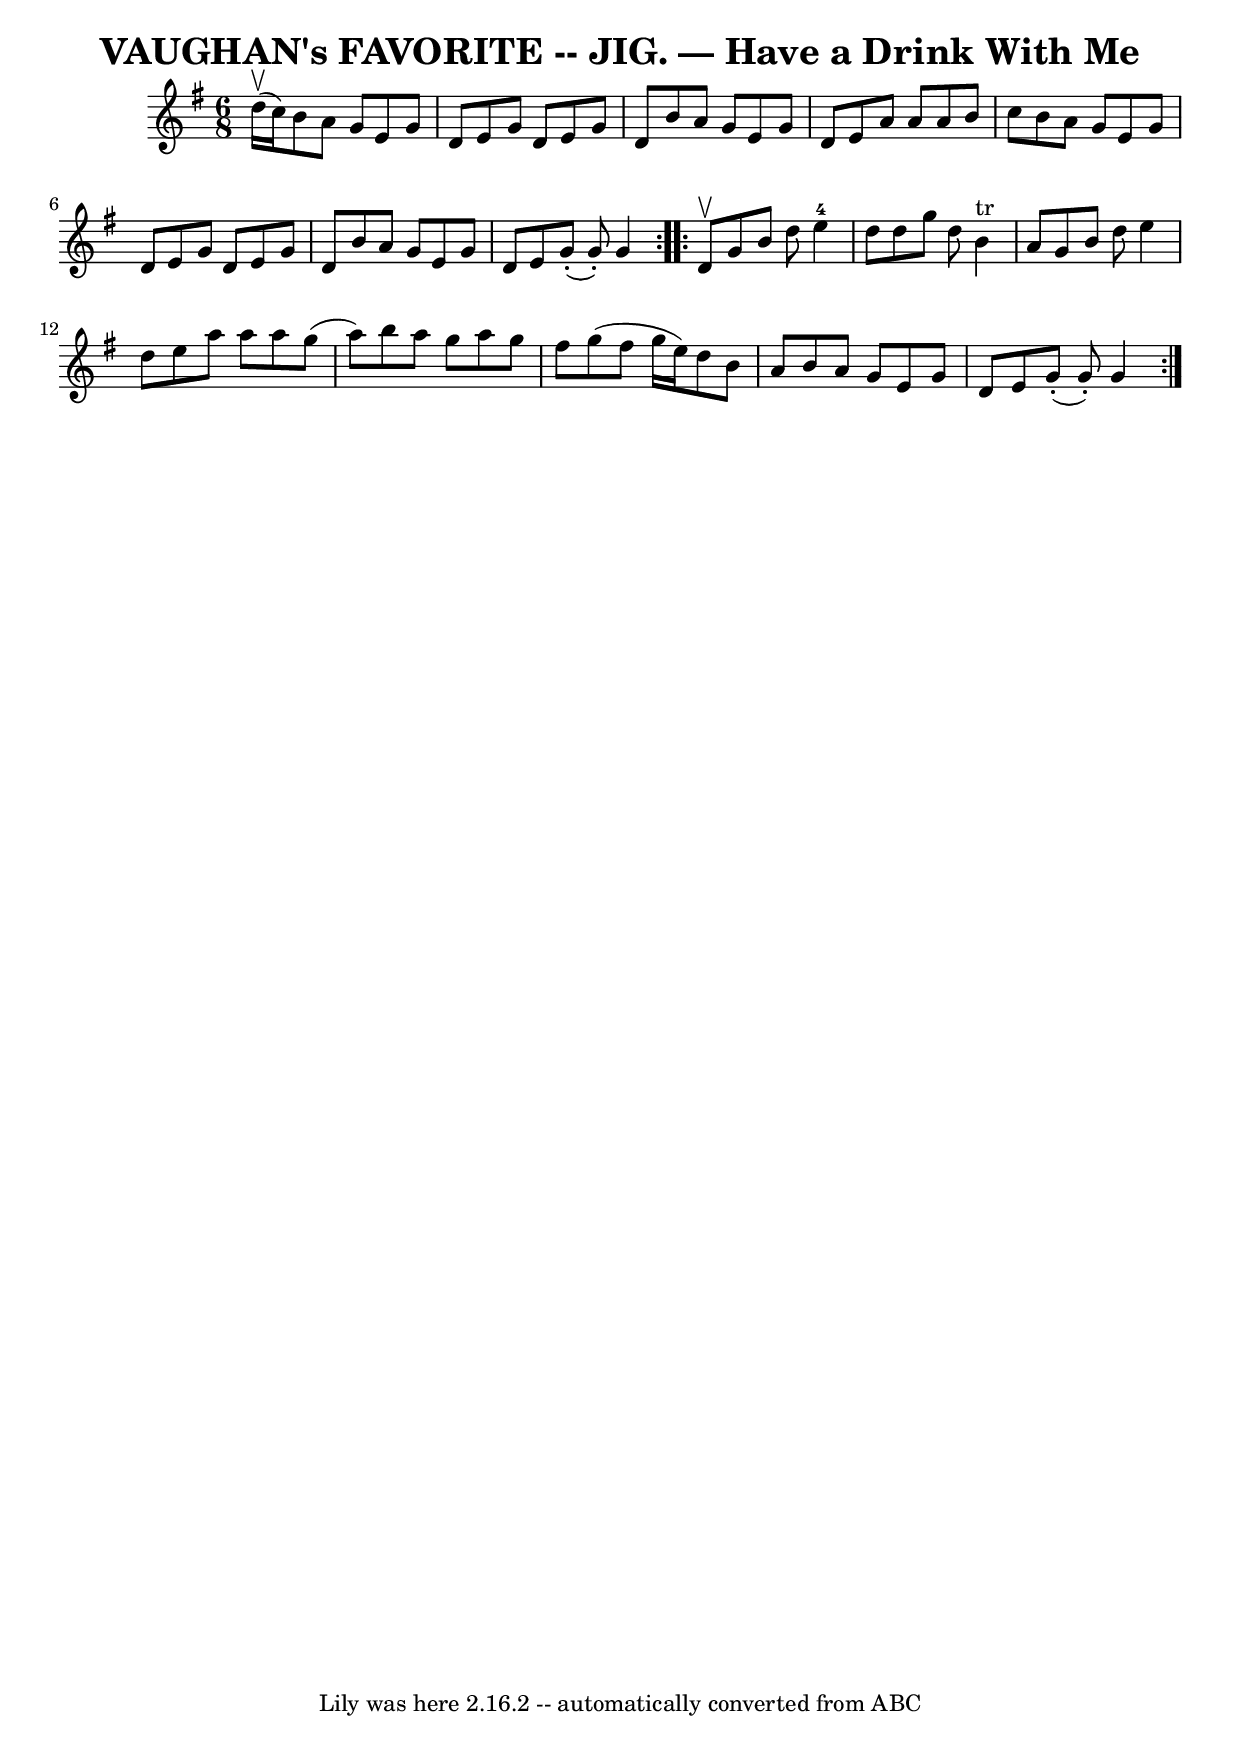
\version "2.16.2"
\include "Mammoth.ily"
\header {
  %% book = "Coles pg. 64.5"
  crossRefNumber = "25"
  footnotes = ""
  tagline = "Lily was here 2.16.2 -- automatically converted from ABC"
  title = "VAUGHAN's FAVORITE -- JIG. — Have a Drink With Me"

}
voicedefault =  {



  \repeat volta 2 {

    \time 6/8 
    \key g \major
    d''16 (^\upbow c''16) |
    b'8 a'8    
    g'8 e'8 g'8 d'8  |
    e'8 g'8 d'8 e'8 g'8 d'8  
    |
    b'8 a'8 g'8 e'8 g'8 d'8  |
    e'8 a'8 a'8 
    a'8 b'8 c''8  |
    b'8 a'8 g'8 e'8 g'8 d'8  
    |
    e'8 g'8 d'8 e'8 g'8 d'8  |
    b'8 a'8 g'8 
    e'8 g'8 d'8  |
    e'8 g'8 (-. g'8-.) g'4  
  }     

  \repeat volta 2 {
    d'8^\upbow |
    g'8 b'8 d''8 e''4-4   
    d''8  |
    d''8 g''8 d''8 b'4^"tr" a'8  |
    g'8    
    b'8 d''8 e''4 d''8  |
    e''8 a''8 a''8 a''8 g''8 (
    a''8) |
    b''8 a''8 g''8 a''8 g''8 fis''8  |
    
    g''8 (fis''8 g''16 e''16) d''8 b'8 a'8  |
    b'8    
    a'8 g'8 e'8 g'8 d'8  |
    e'8 g'8 (-. g'8-.) g'4  

  }   

}

\score{
  <<

    \context Staff="default"
    {
      \voicedefault 
      
    }

  >>
  \layout {
    
  }
  \midi {
  }

}
